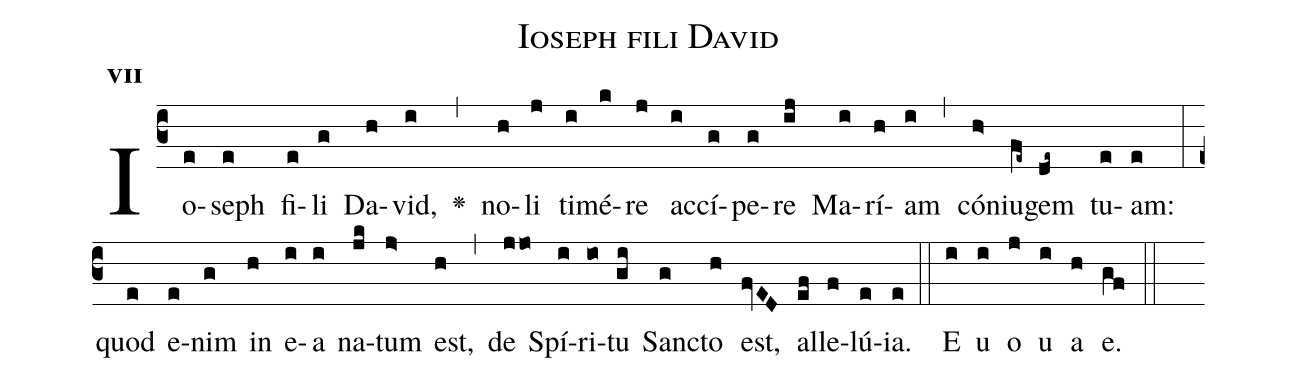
name:Ioseph fili David;
office-part:Antiphona;
mode:7;
%%
initial-style: 1;
name: Ioseph fili David
book: Antiphonae & Responsoria/Tomus I, p. 88;
occasion: Dominica Infra Octavam Nativitatis;
office-part: Vesperae I Ant 2;
user-notes: ;
commentary: ;
annotation: 7a;
centering-scheme: english;
fontsize: 12;
font: OFLSortsMillGoudy;
height: 11;
width: 4.5;
%%
(c3)Io(e)seph(e) fi(e)li(g) Da(h)vid,(i) <v>\greheightstar</v>(,) no(h)li(j) ti(i)mé(k)re(j) ac(i)cí(g)pe(g)re(ij) Ma(i)rí(h)am(i) (,) cón(h>)iu(fe~)gem(de~) tu(e)am:(e) (:) quod(e) e(e)nim(g) in(h) e(i)a(i) na(jk)tum(j>) est,(h) (,) de(jjo) Spí(i)ri(io)tu(gi) San(g)cto(h) est,(fvED) al(ef)le(f)lú(e)ia.(e) (::)
E(i) u(i) o(j) u(i) a(h) e.(gf) (::)
